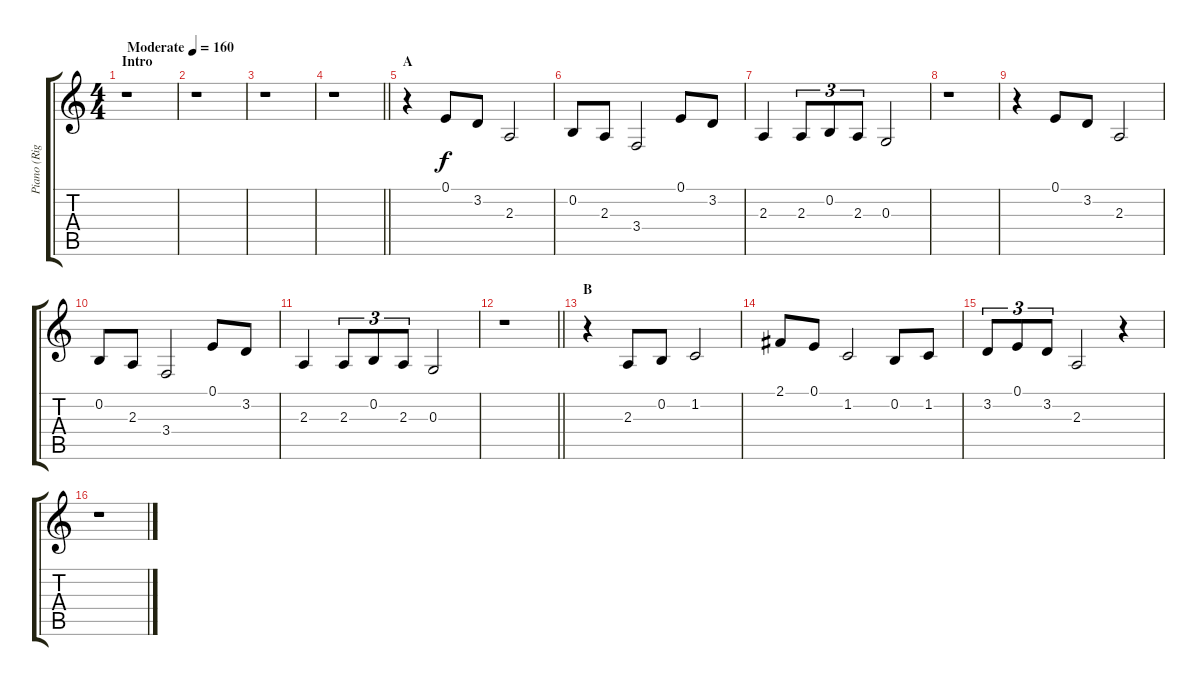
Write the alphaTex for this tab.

\track ("Piano (Right Hand)" "Piano (Rig") {instrument electricgrandpiano}
\staff {score tabs}
\tuning (E4 B3 G3 D3 A2 E2) {hide}
\ts (4 4)
\section ("" "Intro")
\tempo (160 "Moderate")
\clef g2
\ks c
r.1{dy f instrument electricgrandpiano} |
r.1 |
r.1 |
\barLineRight lightlight
r.1 |
\section ("" "A")
r.4 0.1.8 3.2.8 2.3.2 |
0.2.8 2.3.8 3.4.2 0.1.8 3.2.8 |
2.3.4 2.3.8{tu (3 2)} 0.2.8{tu (3 2)} 2.3.8{tu (3 2)} 0.3.2 |
r.1 |
r.4 0.1.8 3.2.8 2.3.2 |
0.2.8 2.3.8 3.4.2 0.1.8 3.2.8 |
2.3.4 2.3.8{tu (3 2)} 0.2.8{tu (3 2)} 2.3.8{tu (3 2)} 0.3.2 |
\barLineRight lightlight
r.1 |
\section ("" "B")
r.4 2.3.8 0.2.8 1.2.2 |
2.1.8 0.1.8 1.2.2 0.2.8 1.2.8 |
3.2.8{tu (3 2)} 0.1.8{tu (3 2)} 3.2.8{tu (3 2)} 2.3.2 r.4 |
r.1
